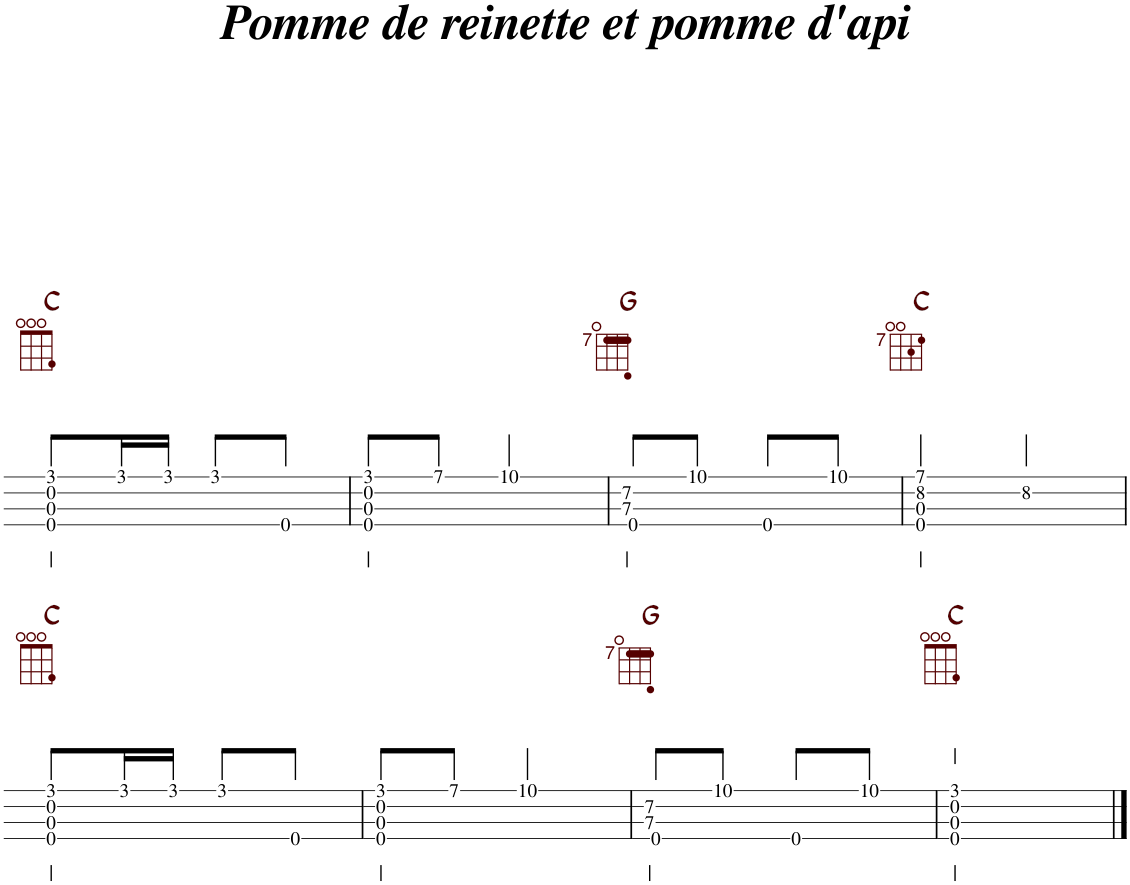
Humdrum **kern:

**kern	**harte
*part1	*part1
*staff1	*
*I"Ukulélé [Tablature]	*
*stria4	*
*k[f#]	*
*M2/4	*
=1	=1
*^	*
8cc/L	2g\ 2c\ 2e\	C:maj
16cc/L	.	.
16cc/JJ	.	.
8cc/L	.	.
8g/J	.	.
=2	=2	=2
8cc/L	2g\ 2c\ 2e\	.
8ee/J	.	.
4gg/	.	.
=3	=3	=3
8g/L	2g\ 2b\	G:maj
8gg/J	.	.
8g/L	.	.
8gg/J	.	.
=4	=4	=4
4ee/	2g\ 2c\ 2cc\	C:maj
4cc/	.	.
!!LO:LB:g=z	!!
=5	=5	=5
8cc/L	2g\ 2c\ 2e\	C:maj
16cc/L	.	.
16cc/JJ	.	.
8cc/L	.	.
8g/J	.	.
=6	=6	=6
8cc/L	2g\ 2c\ 2e\	.
8ee/J	.	.
4gg/	.	.
=7	=7	=7
8g/L	2g\ 2b\	G:maj
8gg/J	.	.
8g/L	.	.
8gg/J	.	.
=8	=8	=8
2cc/	2g\ 2c\ 2e\	C:maj
*v	*v	*
==	==
*-	*-
